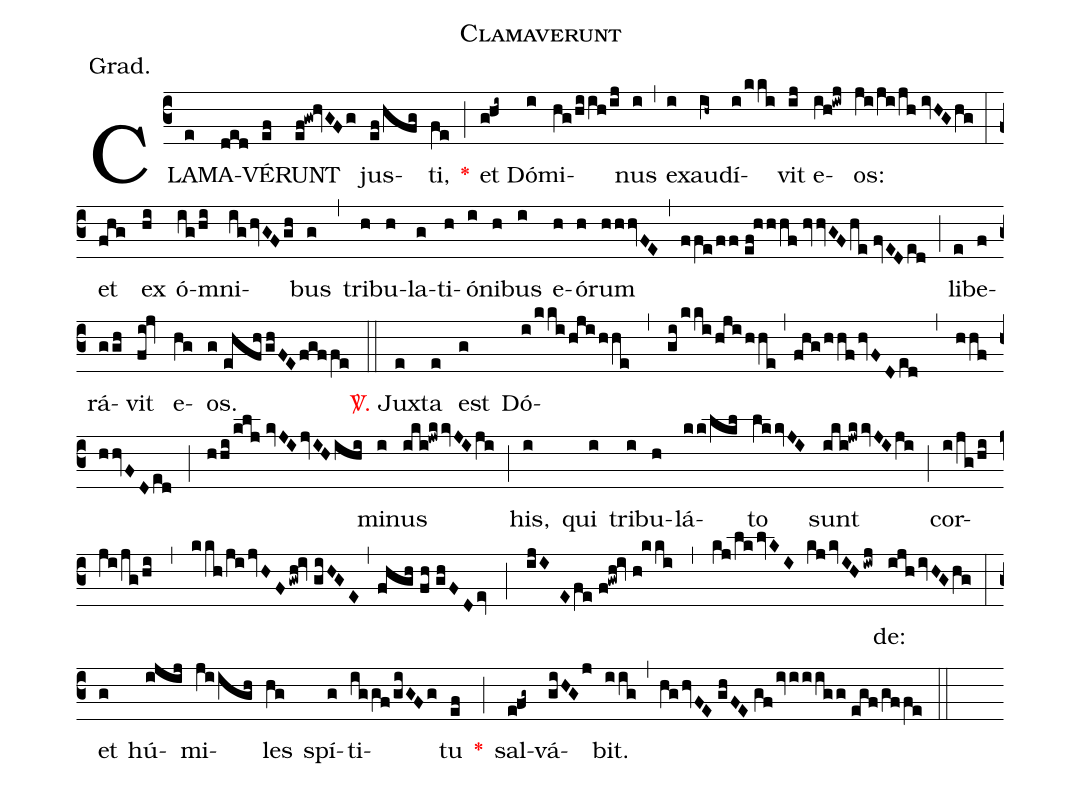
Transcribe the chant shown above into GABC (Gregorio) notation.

name:Clamaverunt;
annotation:Grad.;
mode:VII.;
office-part:Gradual;
%%
(c3) CLA(e)MA(ded)VÉ(ef)RUNT(ef!gw!hvGFg) jus(ef/hfg)ti,(fe) <v>\red{*}</v>(;) et(g!hi~) Dó(i)mi(hg/hiih/ij)nus(i) (,) ex(i)au(ih~)dí(i/kki)vit(ij) e(ih!iwj)os:(ji/ji/jh//ivHGhg) (:) et(fhg) ex(hi) ó(ig/hi)mni(ighvGFgh)bus(g) (,) tri(h)bu(h)la(g)ti(h)ó(i)ni(h)bus(i) e(h)ó(h)rum(hhhvFE) (,) (ffe/ff//ef!hhhf//hvvGFhe//fvEDed) (;) li(e)be(f)rá(ggh)vit(fi!jv) e(hg)os.(g//ehfh/ghFEfgffe) (::) <v>\red{\Vbar.}</v> Jux(e)ta(e) est(g) Dó(i/kki/hji/hhe,gi/kki/hji/hhe,fhg/hhfhvFDed,hhf/hhvFDed;hhi/klj//kvJIjvIHihi)mi(i)nus(iki!jwkkvJIji) (;) his,(i) qui(i) tri(i)bu(h)lá(kk/lkl)to(lkkvJI) sunt(iki!jwkkvJIji) (;) cor(i/jg/hi//ji/jg/hi,kkh/jijvHF/gwh!iv//giHGE,fhgh//fh//ghFDev;ijIEfe//f!gwh!iv///h!kki,kj/lklvKI kjkvIHiwj)de:(ijhivHGhg) (:) et(g) hú(ijij)mi(jiigh)les(hg) spí(g)ti(iggf/giGFg)tu(ef) <v>\red{*}</v>(;) sal(e!fg~)vá(giHGj)bit.(iig) (,) (hghvFE//ghFE//gf/iv/iiigg//egf/gffe) (::)
